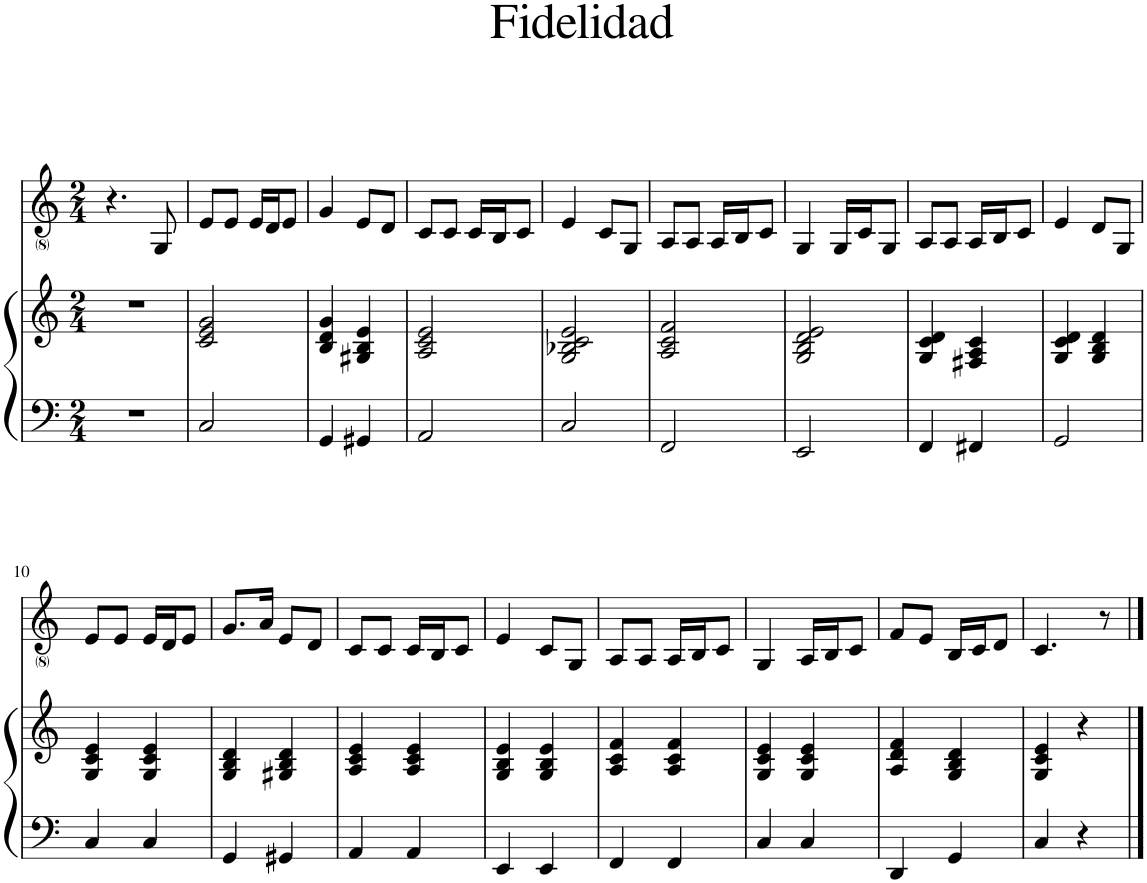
**kern	**kern	**kern
*part2	*part2	*part1
*staff3	*staff2	*staff1
*I"Piano	*	*I"Voice
*I'Pno	*	*
*clefF4	*clefG2	*clefG2
*k[]	*k[]	*k[]
*M2/4	*M2/4	*M2/4
=1	=1	=1
2r	2r	4.r
.	.	8G/
=2	=2	=2
2C/	2c/ 2e/ 2g/	8e/L
.	.	8e/J
.	.	16e/LL
.	.	16d/J
.	.	8e/J
=3	=3	=3
4GG/	4B/ 4d/ 4g/	4g/
4GG#X/	4G#X/ 4B/ 4e/	8e/L
.	.	8d/J
=4	=4	=4
2AA/	2A/ 2c/ 2e/	8c/L
.	.	8c/J
.	.	16c/LL
.	.	16B/J
.	.	8c/J
=5	=5	=5
2C/	2G/ 2B-X/ 2c/ 2e/	4e/
.	.	8c/L
.	.	8G/J
=6	=6	=6
2FF/	2A/ 2c/ 2f/	8A/L
.	.	8A/J
.	.	16A/LL
.	.	16B/J
.	.	8c/J
=7	=7	=7
2EE/	2G/ 2B/ 2d/ 2e/	4G/
.	.	16G/LL
.	.	16c/J
.	.	8G/J
=8	=8	=8
4FF/	4G/ 4c/ 4d/	8A/L
.	.	8A/J
4FF#X/	4F#X/ 4A/ 4c/	16A/LL
.	.	16B/J
.	.	8c/J
=9	=9	=9
2GG/	4G/ 4c/ 4d/	4e/
.	4G/ 4B/ 4d/	8d/L
.	.	8G/J
!!LO:LB:g=z
=10	=10	=10
4C/	4G/ 4c/ 4e/	8e/L
.	.	8e/J
4C/	4G/ 4c/ 4e/	16e/LL
.	.	16d/J
.	.	8e/J
=11	=11	=11
4GG/	4G/ 4B/ 4d/	8.g/L
.	.	16a/Jk
4GG#X/	4G#X/ 4B/ 4d/	8e/L
.	.	8d/J
=12	=12	=12
4AA/	4A/ 4c/ 4e/	8c/L
.	.	8c/J
4AA/	4A/ 4c/ 4e/	16c/LL
.	.	16B/J
.	.	8c/J
=13	=13	=13
4EE/	4G/ 4B/ 4e/	4e/
4EE/	4G/ 4B/ 4e/	8c/L
.	.	8G/J
=14	=14	=14
4FF/	4A/ 4c/ 4f/	8A/L
.	.	8A/J
4FF/	4A/ 4c/ 4f/	16A/LL
.	.	16B/J
.	.	8c/J
=15	=15	=15
4C/	4G/ 4c/ 4e/	4G/
4C/	4G/ 4c/ 4e/	16A/LL
.	.	16B/J
.	.	8c/J
=16	=16	=16
4DD/	4A/ 4d/ 4f/	8f/L
.	.	8e/J
4GG/	4G/ 4B/ 4d/	16B/LL
.	.	16c/J
.	.	8d/J
=17	=17	=17
4C/	4G/ 4c/ 4e/	4.c/
4r	4r	.
.	.	8r
==	==	==
*-	*-	*-
